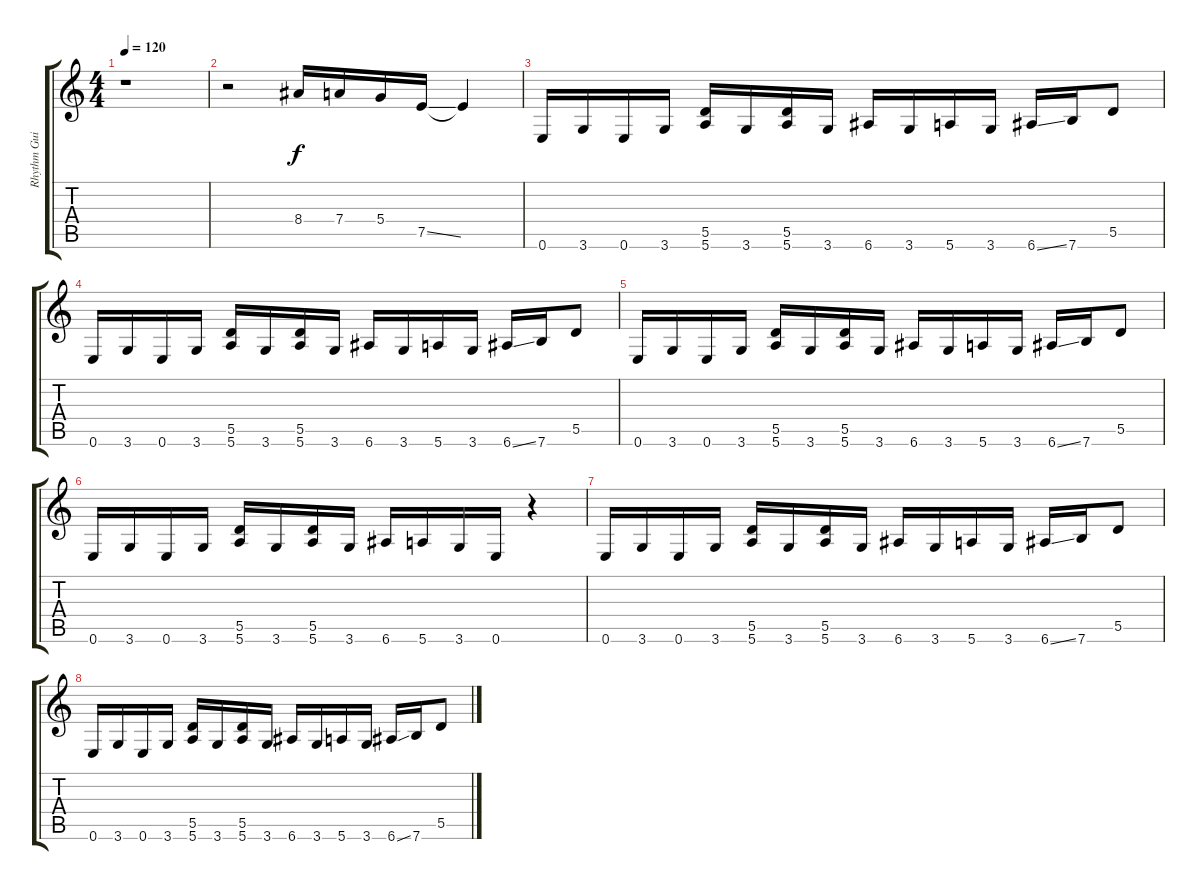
\track ("Rhythm Guitar" "Rhythm Gui") {instrument distortionguitar}
\staff {score tabs}
\tuning (E4 B3 G3 D3 A2 E2) {hide}
\ts (4 4)
\tempo 120
\clef g2
\ks c
r.1{dy f} |
r.2 8.4.16 7.4.16 5.4.16 7.5{ss}.16 7.5{t}.4 |
0.6.16 3.6.16 0.6.16 3.6.16 (5.5 5.6).16 3.6.16 (5.5 5.6).16 3.6.16 6.6.16 3.6.16 5.6.16 3.6.16 6.6{ss}.16 7.6.16 5.5.8 |
0.6.16 3.6.16 0.6.16 3.6.16 (5.5 5.6).16 3.6.16 (5.5 5.6).16 3.6.16 6.6.16 3.6.16 5.6.16 3.6.16 6.6{ss}.16 7.6.16 5.5.8 |
0.6.16 3.6.16 0.6.16 3.6.16 (5.5 5.6).16 3.6.16 (5.5 5.6).16 3.6.16 6.6.16 3.6.16 5.6.16 3.6.16 6.6{ss}.16 7.6.16 5.5.8 |
0.6.16 3.6.16 0.6.16 3.6.16 (5.5 5.6).16 3.6.16 (5.5 5.6).16 3.6.16 6.6.16 5.6.16 3.6.16 0.6.16 r.4 |
0.6.16 3.6.16 0.6.16 3.6.16 (5.5 5.6).16 3.6.16 (5.5 5.6).16 3.6.16 6.6.16 3.6.16 5.6.16 3.6.16 6.6{ss}.16 7.6.16 5.5.8 |
0.6.16 3.6.16 0.6.16 3.6.16 (5.5 5.6).16 3.6.16 (5.5 5.6).16 3.6.16 6.6.16 3.6.16 5.6.16 3.6.16 6.6{ss}.16 7.6.16 5.5.8
